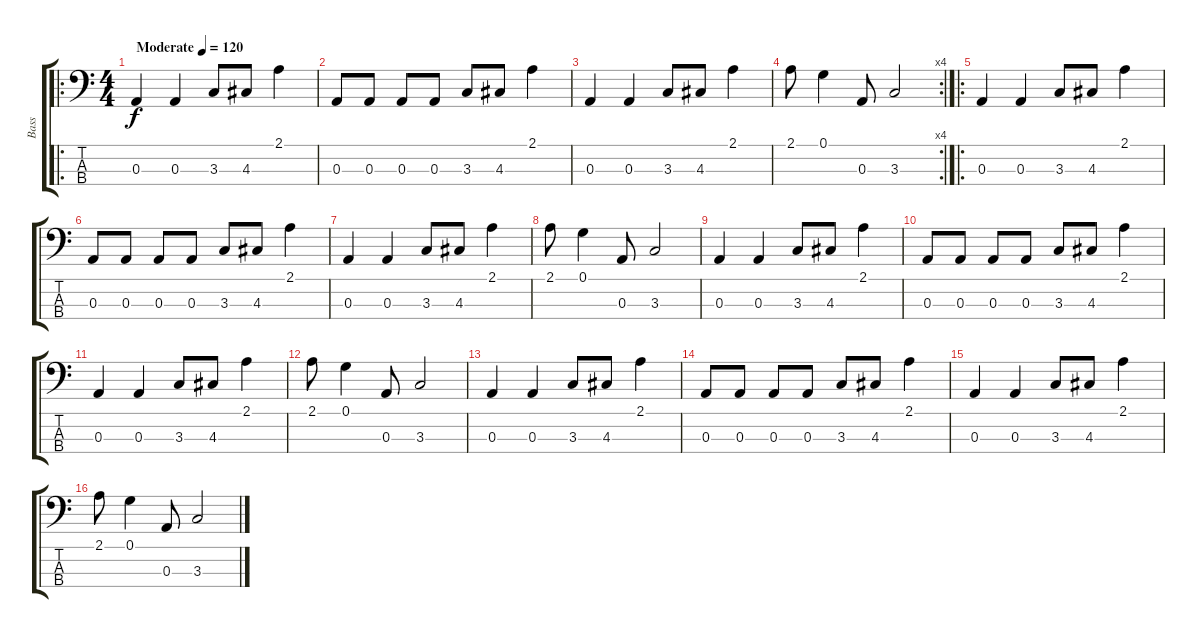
\track ("Bass" "Bass") {instrument electricbassfinger}
\staff {score tabs}
\tuning (G2 D2 A1 E1) {hide}
\ro
\ts (4 4)
\tempo (120 "Moderate")
\clef f4
\ks c
0.3.4{dy f instrument electricbassfinger} 0.3.4 3.3.8 4.3.8 2.1.4 |
0.3.8 0.3.8 0.3.8 0.3.8 3.3.8 4.3.8 2.1.4 |
0.3.4 0.3.4 3.3.8 4.3.8 2.1.4 |
\rc 4
2.1.8 0.1.4 0.3.8 3.3.2 |
\ro
0.3.4 0.3.4 3.3.8 4.3.8 2.1.4 |
0.3.8 0.3.8 0.3.8 0.3.8 3.3.8 4.3.8 2.1.4 |
0.3.4 0.3.4 3.3.8 4.3.8 2.1.4 |
2.1.8 0.1.4 0.3.8 3.3.2 |
0.3.4 0.3.4 3.3.8 4.3.8 2.1.4 |
0.3.8 0.3.8 0.3.8 0.3.8 3.3.8 4.3.8 2.1.4 |
0.3.4 0.3.4 3.3.8 4.3.8 2.1.4 |
2.1.8 0.1.4 0.3.8 3.3.2 |
0.3.4 0.3.4 3.3.8 4.3.8 2.1.4 |
0.3.8 0.3.8 0.3.8 0.3.8 3.3.8 4.3.8 2.1.4 |
0.3.4 0.3.4 3.3.8 4.3.8 2.1.4 |
2.1.8 0.1.4 0.3.8 3.3.2
